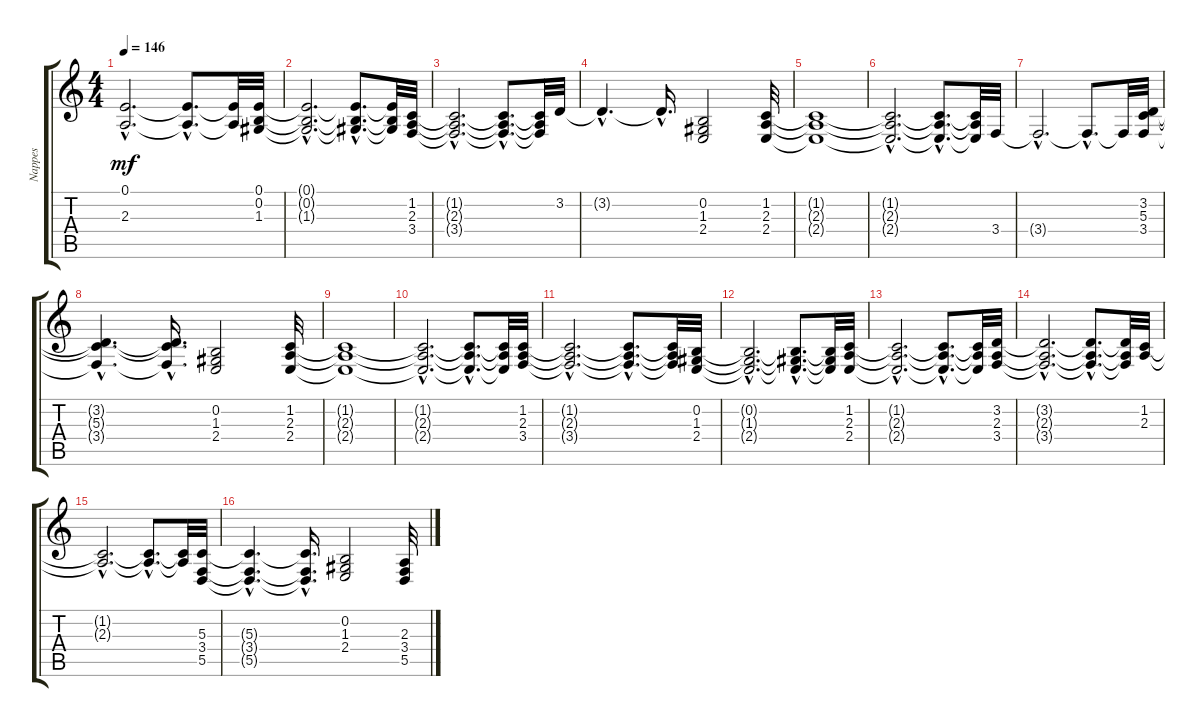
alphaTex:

\track ("Nappes  " "Nappes  ") {instrument synthstrings1}
\staff {score tabs}
\tuning (E4 B3 G3 D3 A2 E2) {hide}
\ts (4 4)
\tempo 146
\clef g2
\ks c
(0.1{hac t} 2.3{hac t}).2{d dy mf} (0.1{hac t} 2.3{hac t}).8{d} (0.1{t} 2.3{t}).32 (0.1 0.2 1.3).32 |
(0.1{hac t} 0.2{hac t} 1.3{hac t}).2{d} (0.1{hac t} 0.2{hac t} 1.3{hac t}).8{d} (0.1{t} 0.2{t} 1.3{t}).32 (1.2 2.3 3.4).32 |
(1.2{hac t} 2.3{hac t} 3.4{hac t}).2{d} (1.2{hac t} 2.3{hac t} 3.4{hac t}).8{d} (1.2{t} 2.3{t} 3.4{t}).32 3.2.32 |
3.2{hac t}.4{d} 3.2{hac t}.16{d} (0.2 1.3 2.4).2 (1.2 2.3 2.4).32 |
(1.2{t} 2.3{t} 2.4{t}).1 |
(1.2{hac t} 2.3{hac t} 2.4{hac t}).2{d} (1.2{hac t} 2.3{hac t} 2.4{hac t}).8{d} (1.2{t} 2.3{t} 2.4{t}).32 3.4.32 |
3.4{hac t}.2{d} 3.4{hac t}.8{d} 3.4{t}.32 (3.2 5.3 3.4).32 |
(3.2{hac t} 5.3{hac t} 3.4{hac t}).4{d} (3.2{hac t} 5.3{hac t} 3.4{hac t}).16{d} (0.2 1.3 2.4).2 (1.2 2.3 2.4).32 |
(1.2{t} 2.3{t} 2.4{t}).1 |
(1.2{hac t} 2.3{hac t} 2.4{hac t}).2{d} (1.2{hac t} 2.3{hac t} 2.4{hac t}).8{d} (1.2{t} 2.3{t} 2.4{t}).32 (1.2 2.3 3.4).32 |
(1.2{hac t} 2.3{hac t} 3.4{hac t}).2{d} (1.2{hac t} 2.3{hac t} 3.4{hac t}).8{d} (1.2{t} 2.3{t} 3.4{t}).32 (0.2 1.3 2.4).32 |
(0.2{hac t} 1.3{hac t} 2.4{hac t}).2{d} (0.2{hac t} 1.3{hac t} 2.4{hac t}).8{d} (0.2{t} 1.3{t} 2.4{t}).32 (1.2 2.3 2.4).32 |
(1.2{hac t} 2.3{hac t} 2.4{hac t}).2{d} (1.2{hac t} 2.3{hac t} 2.4{hac t}).8{d} (1.2{t} 2.3{t} 2.4{t}).32 (3.2 2.3 3.4).32 |
(3.2{hac t} 2.3{hac t} 3.4{hac t}).2{d} (3.2{hac t} 2.3{hac t} 3.4{hac t}).8{d} (3.2{t} 2.3{t} 3.4{t}).32 (1.2 2.3).32 |
(1.2{hac t} 2.3{hac t}).2{d} (1.2{hac t} 2.3{hac t}).8{d} (1.2{t} 2.3{t}).32 (5.3 3.4 5.5).32 |
(5.3{hac t} 3.4{hac t} 5.5{hac t}).4{d} (5.3{hac t} 3.4{hac t} 5.5{hac t}).16{d} (0.2 1.3 2.4).2 (2.3 3.4 5.5).32
